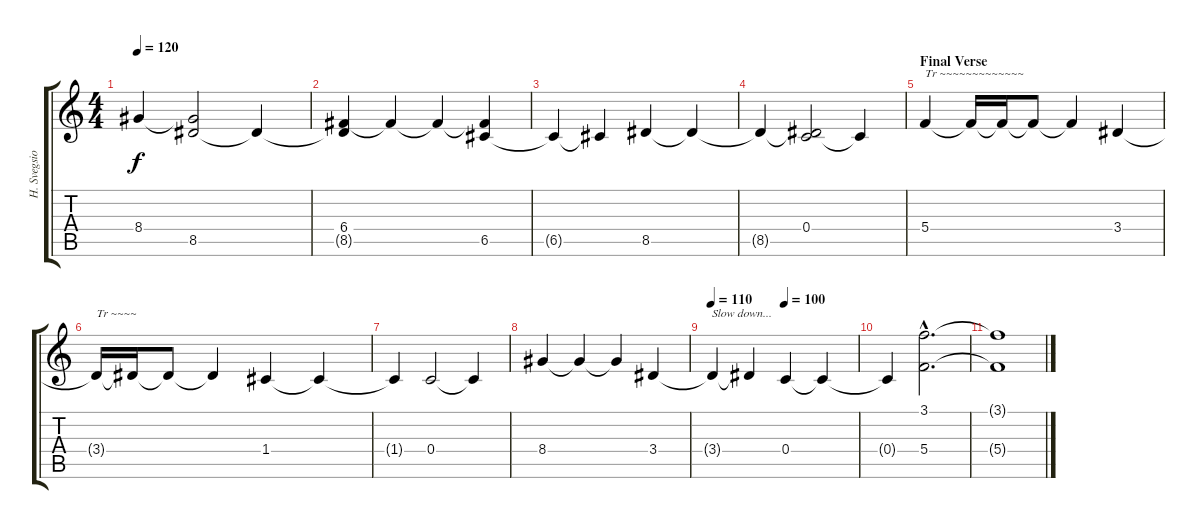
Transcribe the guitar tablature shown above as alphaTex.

\track ("H. Svegsio (Nylon)" "H. Svegsio") {instrument acousticguitarnylon}
\staff {score tabs}
\tuning (D4 A3 F3 C3 G2 D2) {hide}
\ts (4 4)
\tempo 120
\clef g2
\ks c
8.4{t}.4{dy f} (8.4{t} 8.5).2 8.5{t}.4 |
(6.4 8.5{t}).4 6.4{t}.4 6.4{t}.4 (6.4{t} 6.5).4 |
6.5{t}.4 6.5{t}.4 8.5.4 8.5{t}.4 |
8.5{t}.4 (0.4 8.5{t}).2 0.4{t}.4 |
\section ("" "Final Verse")
5.4.4{txt "Tr ~~~~~~~~~~~~~"} 5.4{t}.16 5.4{t}.16 5.4{t}.8 5.4{t}.4 3.4.4 |
3.4{t}.16{txt "Tr ~~~~"} 3.4{t}.16 3.4{t}.8 3.4{t}.4 1.4.4 1.4{t}.4 |
1.4{t}.4 0.4.2 0.4{t}.4 |
8.4.4 8.4{t}.4 8.4{t}.4 3.4.4 |
\tempo 110
\tempo (100 0.5)
3.4{t}.4{txt "Slow down..."} 3.4{t}.4 0.4.4 0.4{t}.4 |
0.4{t}.4 (3.1{hac} 5.4{hac}).2{d} |
(3.1{t} 5.4{t}).1
